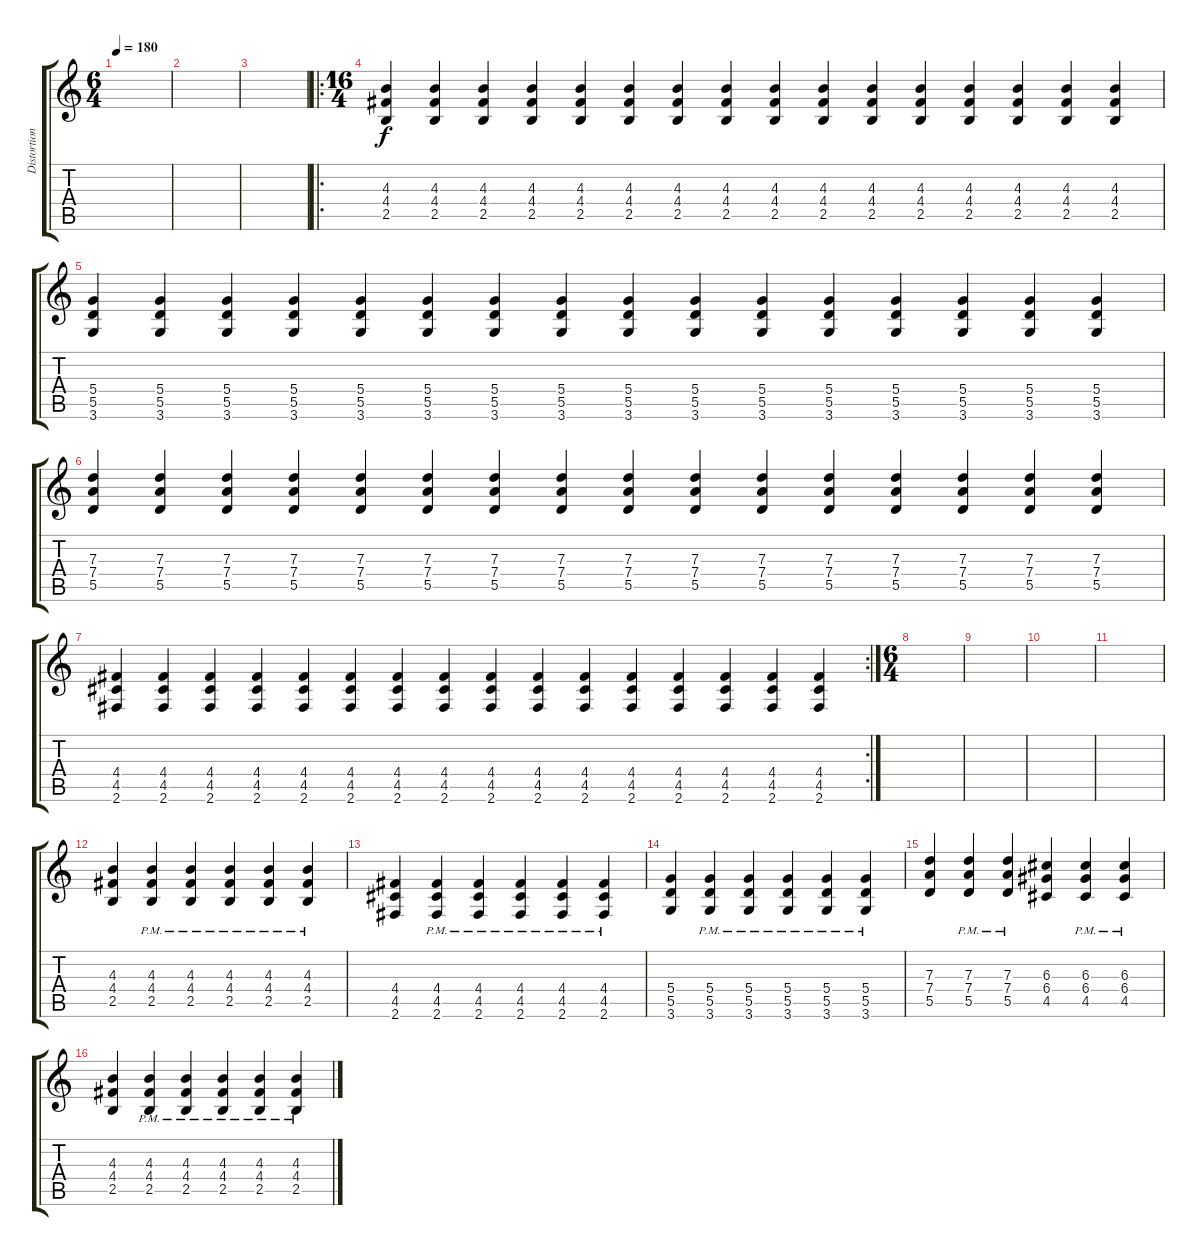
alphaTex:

\track ("Distortion Guitar" "Distortion") {instrument distortionguitar}
\staff {score tabs}
\tuning (E4 B3 G3 D3 A2 E2) {hide}
\ts (6 4)
\tempo 180
\clef g2
\ks c
|
|
|
\ro
\ts (16 4)
(4.3 4.4 2.5).4{dy f} (4.3 4.4 2.5).4 (4.3 4.4 2.5).4 (4.3 4.4 2.5).4 (4.3 4.4 2.5).4 (4.3 4.4 2.5).4 (4.3 4.4 2.5).4 (4.3 4.4 2.5).4 (4.3 4.4 2.5).4 (4.3 4.4 2.5).4 (4.3 4.4 2.5).4 (4.3 4.4 2.5).4 (4.3 4.4 2.5).4 (4.3 4.4 2.5).4 (4.3 4.4 2.5).4 (4.3 4.4 2.5).4 |
(5.4 5.5 3.6).4 (5.4 5.5 3.6).4 (5.4 5.5 3.6).4 (5.4 5.5 3.6).4 (5.4 5.5 3.6).4 (5.4 5.5 3.6).4 (5.4 5.5 3.6).4 (5.4 5.5 3.6).4 (5.4 5.5 3.6).4 (5.4 5.5 3.6).4 (5.4 5.5 3.6).4 (5.4 5.5 3.6).4 (5.4 5.5 3.6).4 (5.4 5.5 3.6).4 (5.4 5.5 3.6).4 (5.4 5.5 3.6).4 |
(7.3 7.4 5.5).4 (7.3 7.4 5.5).4 (7.3 7.4 5.5).4 (7.3 7.4 5.5).4 (7.3 7.4 5.5).4 (7.3 7.4 5.5).4 (7.3 7.4 5.5).4 (7.3 7.4 5.5).4 (7.3 7.4 5.5).4 (7.3 7.4 5.5).4 (7.3 7.4 5.5).4 (7.3 7.4 5.5).4 (7.3 7.4 5.5).4 (7.3 7.4 5.5).4 (7.3 7.4 5.5).4 (7.3 7.4 5.5).4 |
\rc 2
(4.4 4.5 2.6).4 (4.4 4.5 2.6).4 (4.4 4.5 2.6).4 (4.4 4.5 2.6).4 (4.4 4.5 2.6).4 (4.4 4.5 2.6).4 (4.4 4.5 2.6).4 (4.4 4.5 2.6).4 (4.4 4.5 2.6).4 (4.4 4.5 2.6).4 (4.4 4.5 2.6).4 (4.4 4.5 2.6).4 (4.4 4.5 2.6).4 (4.4 4.5 2.6).4 (4.4 4.5 2.6).4 (4.4 4.5 2.6).4 |
\ts (6 4)
|
|
|
|
(4.3 4.4 2.5).4 (4.3 4.4{pm} 2.5{pm}).4 (4.3 4.4{pm} 2.5{pm}).4 (4.3 4.4{pm} 2.5{pm}).4 (4.3 4.4{pm} 2.5{pm}).4 (4.3 4.4{pm} 2.5{pm}).4 |
(4.4 4.5 2.6).4 (4.4 4.5{pm} 2.6{pm}).4 (4.4 4.5{pm} 2.6{pm}).4 (4.4 4.5{pm} 2.6{pm}).4 (4.4 4.5{pm} 2.6{pm}).4 (4.4 4.5{pm} 2.6{pm}).4 |
(5.4 5.5 3.6).4 (5.4 5.5{pm} 3.6{pm}).4 (5.4 5.5{pm} 3.6{pm}).4 (5.4 5.5{pm} 3.6{pm}).4 (5.4 5.5{pm} 3.6{pm}).4 (5.4 5.5{pm} 3.6{pm}).4 |
(7.3 7.4 5.5).4 (7.3 7.4{pm} 5.5{pm}).4 (7.3 7.4{pm} 5.5{pm}).4 (6.3 6.4 4.5).4 (6.3 6.4{pm} 4.5{pm}).4 (6.3 6.4{pm} 4.5{pm}).4 |
(4.3 4.4 2.5).4 (4.3 4.4{pm} 2.5{pm}).4 (4.3 4.4{pm} 2.5{pm}).4 (4.3 4.4{pm} 2.5{pm}).4 (4.3 4.4{pm} 2.5{pm}).4 (4.3 4.4{pm} 2.5{pm}).4
